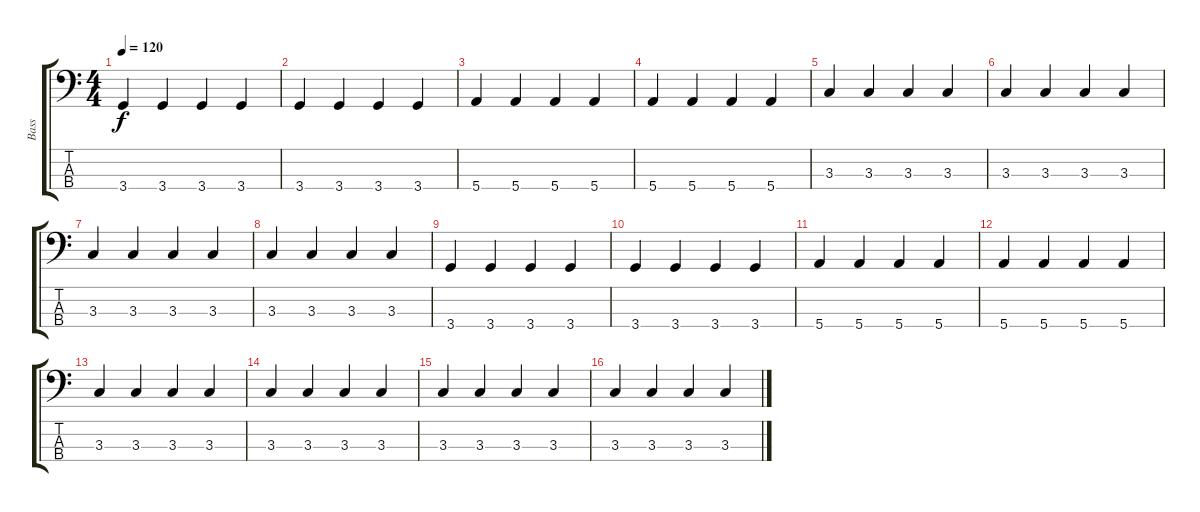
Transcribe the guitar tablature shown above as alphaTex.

\track ("Bass" "Bass") {instrument electricbassfinger}
\staff {score tabs}
\tuning (G2 D2 A1 E1) {hide}
\ts (4 4)
\tempo 120
\clef f4
\ks c
3.4.4{dy f instrument electricbassfinger} 3.4.4 3.4.4 3.4.4 |
3.4.4 3.4.4 3.4.4 3.4.4 |
5.4.4 5.4.4 5.4.4 5.4.4 |
5.4.4 5.4.4 5.4.4 5.4.4 |
3.3.4 3.3.4 3.3.4 3.3.4 |
3.3.4 3.3.4 3.3.4 3.3.4 |
3.3.4 3.3.4 3.3.4 3.3.4 |
3.3.4 3.3.4 3.3.4 3.3.4 |
3.4.4 3.4.4 3.4.4 3.4.4 |
3.4.4 3.4.4 3.4.4 3.4.4 |
5.4.4 5.4.4 5.4.4 5.4.4 |
5.4.4 5.4.4 5.4.4 5.4.4 |
3.3.4 3.3.4 3.3.4 3.3.4 |
3.3.4 3.3.4 3.3.4 3.3.4 |
3.3.4 3.3.4 3.3.4 3.3.4 |
3.3.4 3.3.4 3.3.4 3.3.4
